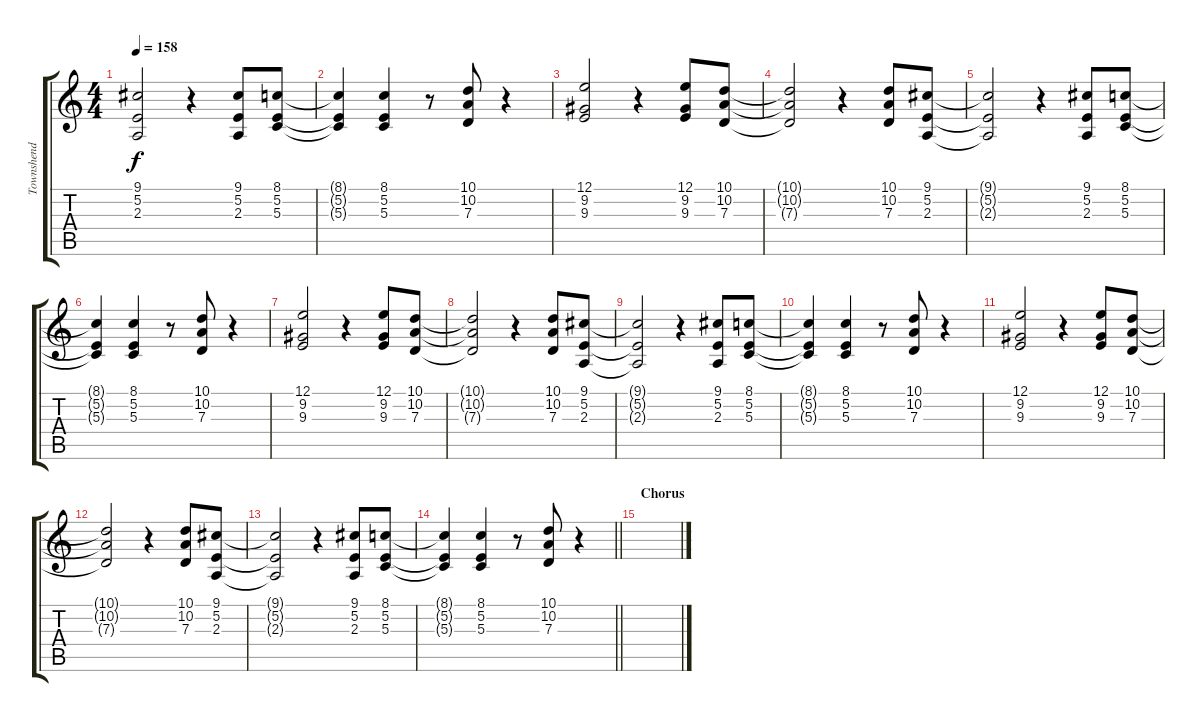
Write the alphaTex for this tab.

\track ("Townshend Piano" "Townshend ") {instrument acousticgrandpiano}
\staff {score tabs}
\tuning (E4 B3 G3 D3 A2 E2) {hide}
\ts (4 4)
\tempo 158
\clef g2
\ks c
(9.1{t} 5.2{t} 2.3{t}).2{dy f} r.4 (9.1 5.2 2.3).8 (8.1 5.2 5.3).8 |
(8.1{t} 5.2{t} 5.3{t}).4 (8.1 5.2 5.3).4 r.8 (10.1 10.2 7.3).8 r.4 |
(12.1 9.2 9.3).2 r.4 (12.1 9.2 9.3).8 (10.1 10.2 7.3).8 |
(10.1{t} 10.2{t} 7.3{t}).2 r.4 (10.1 10.2 7.3).8 (9.1 5.2 2.3).8 |
(9.1{t} 5.2{t} 2.3{t}).2 r.4 (9.1 5.2 2.3).8 (8.1 5.2 5.3).8 |
(8.1{t} 5.2{t} 5.3{t}).4 (8.1 5.2 5.3).4 r.8 (10.1 10.2 7.3).8 r.4 |
(12.1 9.2 9.3).2 r.4 (12.1 9.2 9.3).8 (10.1 10.2 7.3).8 |
(10.1{t} 10.2{t} 7.3{t}).2 r.4 (10.1 10.2 7.3).8 (9.1 5.2 2.3).8 |
(9.1{t} 5.2{t} 2.3{t}).2 r.4 (9.1 5.2 2.3).8 (8.1 5.2 5.3).8 |
(8.1{t} 5.2{t} 5.3{t}).4 (8.1 5.2 5.3).4 r.8 (10.1 10.2 7.3).8 r.4 |
(12.1 9.2 9.3).2 r.4 (12.1 9.2 9.3).8 (10.1 10.2 7.3).8 |
(10.1{t} 10.2{t} 7.3{t}).2 r.4 (10.1 10.2 7.3).8 (9.1 5.2 2.3).8 |
(9.1{t} 5.2{t} 2.3{t}).2 r.4 (9.1 5.2 2.3).8 (8.1 5.2 5.3).8 |
\barLineRight lightlight
(8.1{t} 5.2{t} 5.3{t}).4 (8.1 5.2 5.3).4 r.8 (10.1 10.2 7.3).8 r.4 |
\section ("" "Chorus")
